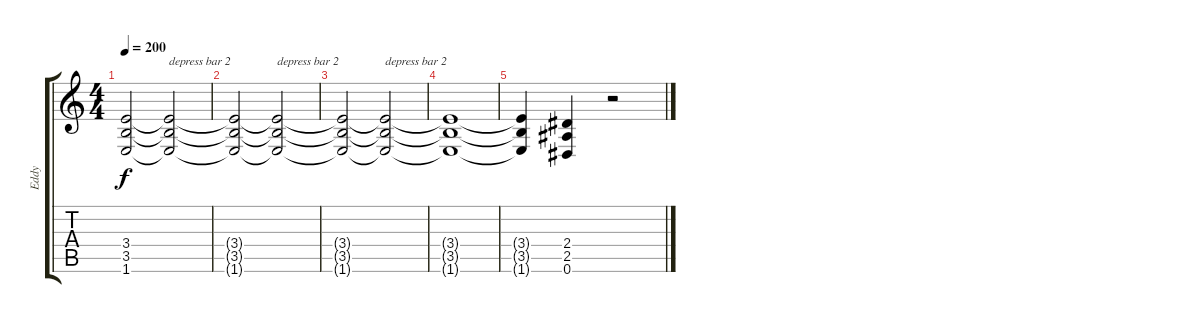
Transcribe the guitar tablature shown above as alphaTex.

\track ("Eddy" "Eddy") {instrument distortionguitar}
\staff {score tabs}
\tuning (Eb4 Bb3 Gb3 Db3 Ab2 Eb2) {hide}
\ts (4 4)
\tempo 200
\clef g2
\ks c
(3.4{t} 3.5{t} 1.6{t}).2{dy f} (3.4{t} 3.5{t} 1.6{t}).2{txt "depress bar 2"} |
(3.4{t} 3.5{t} 1.6{t}).2 (3.4{t} 3.5{t} 1.6{t}).2{txt "depress bar 2"} |
(3.4{t} 3.5{t} 1.6{t}).2 (3.4{t} 3.5{t} 1.6{t}).2{txt "depress bar 2"} |
(3.4{t} 3.5{t} 1.6{t}).1 |
(3.4{t} 3.5{t} 1.6{t}).4 (2.4 2.5 0.6).4 r.2
